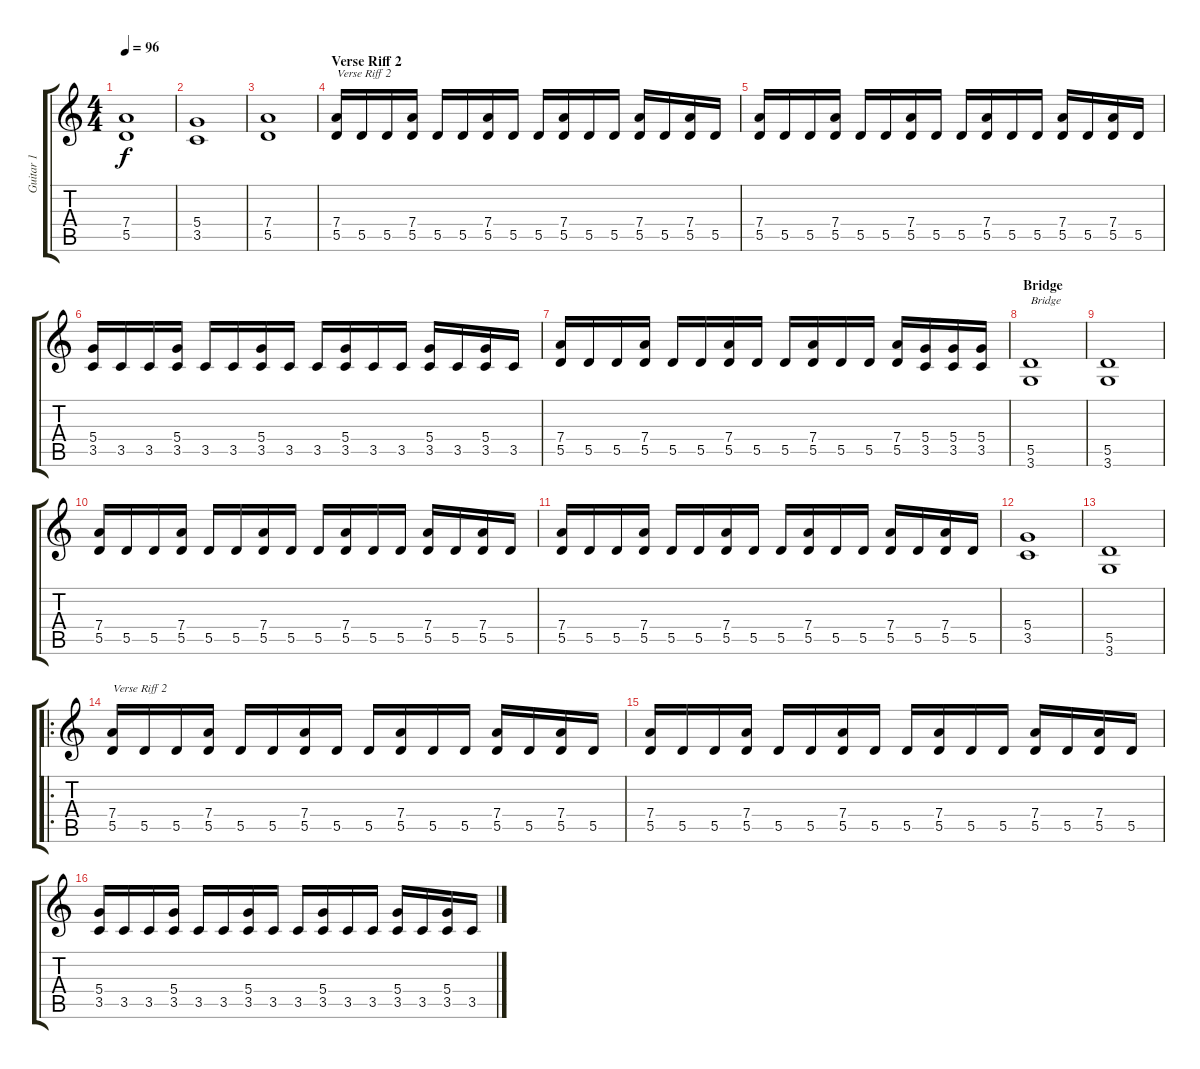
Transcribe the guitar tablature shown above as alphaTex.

\track ("Guitar 1" "Guitar 1") {instrument distortionguitar}
\staff {score tabs}
\tuning (E4 B3 G3 D3 A2 E2) {hide}
\ts (4 4)
\tempo 96
\clef g2
\ks c
(7.4 5.5).1{dy f} |
(5.4 3.5).1 |
(7.4 5.5).1 |
\section ("" "Verse Riff 2")
(7.4 5.5).16{txt "Verse Riff 2"} 5.5.16 5.5.16 (7.4 5.5).16 5.5.16 5.5.16 (7.4 5.5).16 5.5.16 5.5.16 (7.4 5.5).16 5.5.16 5.5.16 (7.4 5.5).16 5.5.16 (7.4 5.5).16 5.5.16 |
(7.4 5.5).16 5.5.16 5.5.16 (7.4 5.5).16 5.5.16 5.5.16 (7.4 5.5).16 5.5.16 5.5.16 (7.4 5.5).16 5.5.16 5.5.16 (7.4 5.5).16 5.5.16 (7.4 5.5).16 5.5.16 |
(5.4 3.5).16 3.5.16 3.5.16 (5.4 3.5).16 3.5.16 3.5.16 (5.4 3.5).16 3.5.16 3.5.16 (5.4 3.5).16 3.5.16 3.5.16 (5.4 3.5).16 3.5.16 (5.4 3.5).16 3.5.16 |
(7.4 5.5).16 5.5.16 5.5.16 (7.4 5.5).16 5.5.16 5.5.16 (7.4 5.5).16 5.5.16 5.5.16 (7.4 5.5).16 5.5.16 5.5.16 (7.4 5.5).16 (5.4 3.5).16 (5.4 3.5).16 (5.4 3.5).16 |
\section ("" "Bridge")
(5.5 3.6).1{txt "Bridge"} |
(5.5 3.6).1 |
(7.4 5.5).16 5.5.16 5.5.16 (7.4 5.5).16 5.5.16 5.5.16 (7.4 5.5).16 5.5.16 5.5.16 (7.4 5.5).16 5.5.16 5.5.16 (7.4 5.5).16 5.5.16 (7.4 5.5).16 5.5.16 |
(7.4 5.5).16 5.5.16 5.5.16 (7.4 5.5).16 5.5.16 5.5.16 (7.4 5.5).16 5.5.16 5.5.16 (7.4 5.5).16 5.5.16 5.5.16 (7.4 5.5).16 5.5.16 (7.4 5.5).16 5.5.16 |
(5.4 3.5).1 |
(5.5 3.6).1 |
\ro
(7.4 5.5).16{txt "Verse Riff 2"} 5.5.16 5.5.16 (7.4 5.5).16 5.5.16 5.5.16 (7.4 5.5).16 5.5.16 5.5.16 (7.4 5.5).16 5.5.16 5.5.16 (7.4 5.5).16 5.5.16 (7.4 5.5).16 5.5.16 |
(7.4 5.5).16 5.5.16 5.5.16 (7.4 5.5).16 5.5.16 5.5.16 (7.4 5.5).16 5.5.16 5.5.16 (7.4 5.5).16 5.5.16 5.5.16 (7.4 5.5).16 5.5.16 (7.4 5.5).16 5.5.16 |
(5.4 3.5).16 3.5.16 3.5.16 (5.4 3.5).16 3.5.16 3.5.16 (5.4 3.5).16 3.5.16 3.5.16 (5.4 3.5).16 3.5.16 3.5.16 (5.4 3.5).16 3.5.16 (5.4 3.5).16 3.5.16
